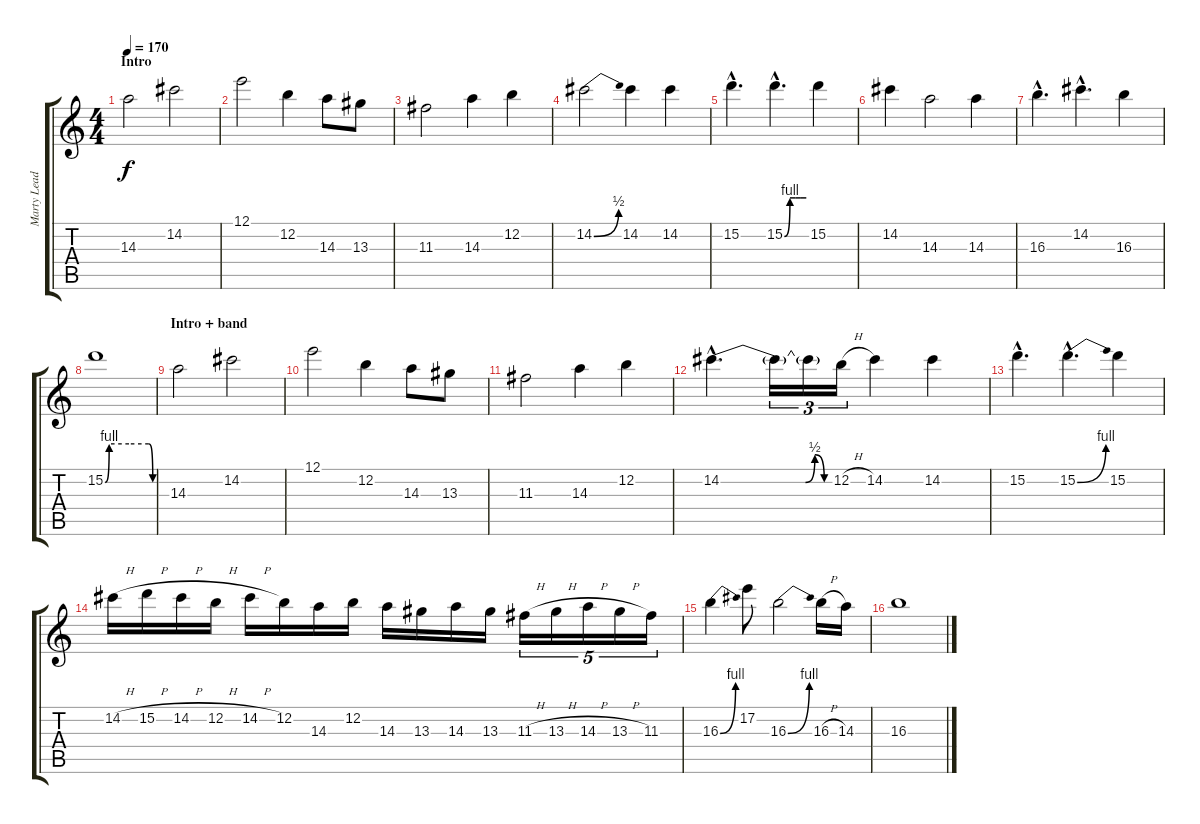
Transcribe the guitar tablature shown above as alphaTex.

\track ("Marty Lead" "Marty Lead") {instrument overdrivenguitar}
\staff {score tabs}
\tuning (E4 B3 G3 D3 A2 E2) {hide}
\ts (4 4)
\section ("" "Intro")
\tempo 170
\clef g2
\ks c
14.3.2{dy f instrument overdrivenguitar} 14.2.2 |
12.1.2 12.2.4 14.3.8 13.3.8 |
11.3.2 14.3.4 12.2.4 |
14.2{be (bend 0 0 60 2)}.2 14.2.4 14.2.4 |
15.2{hac}.4{d} 15.2{be (custom 0 0 15 4 30 4 45 4 60 4) hac}.4{d} 15.2.4 |
14.2.4 14.3.2 14.3.4 |
16.3{hac}.4{d} 14.2{hac}.4{d} 16.3.4 |
15.2{be (custom 0 0 5 4 30 4 55 4 60 0)}.1 |
\section ("" "Intro + band")
14.3.2 14.2.2 |
12.1.2 12.2.4 14.3.8 13.3.8 |
11.3.2 14.3.4 12.2.4 |
14.2{be (custom 0 0 15 0 30 0 45 0 50 2 55 0 60 0) hac}.4{d} 14.2{t}.16{tu (3 2)} 14.2{t}.16{tu (3 2)} 12.2{h}.16{tu (3 2)} 14.2.4 14.2.4 |
15.2{hac}.4{d} 15.2{be (bend 0 0 60 4) hac}.4{d} 15.2.4 |
14.2{h}.16 15.2{h}.16 14.2{h}.16 12.2{h}.16 14.2{h}.16 12.2.16 14.3.16 12.2.16 14.3.16 13.3.16 14.3.16 13.3.16 11.3{h}.16{tu (5 4)} 13.3{h}.16{tu (5 4)} 14.3{h}.16{tu (5 4)} 13.3{h}.16{tu (5 4)} 11.3.16{tu (5 4)} |
16.3{be (bend 0 0 60 4)}.4 17.2.8 16.3{be (bend 0 0 60 4)}.2 16.3{h}.16 14.3.16 |
16.3.1
